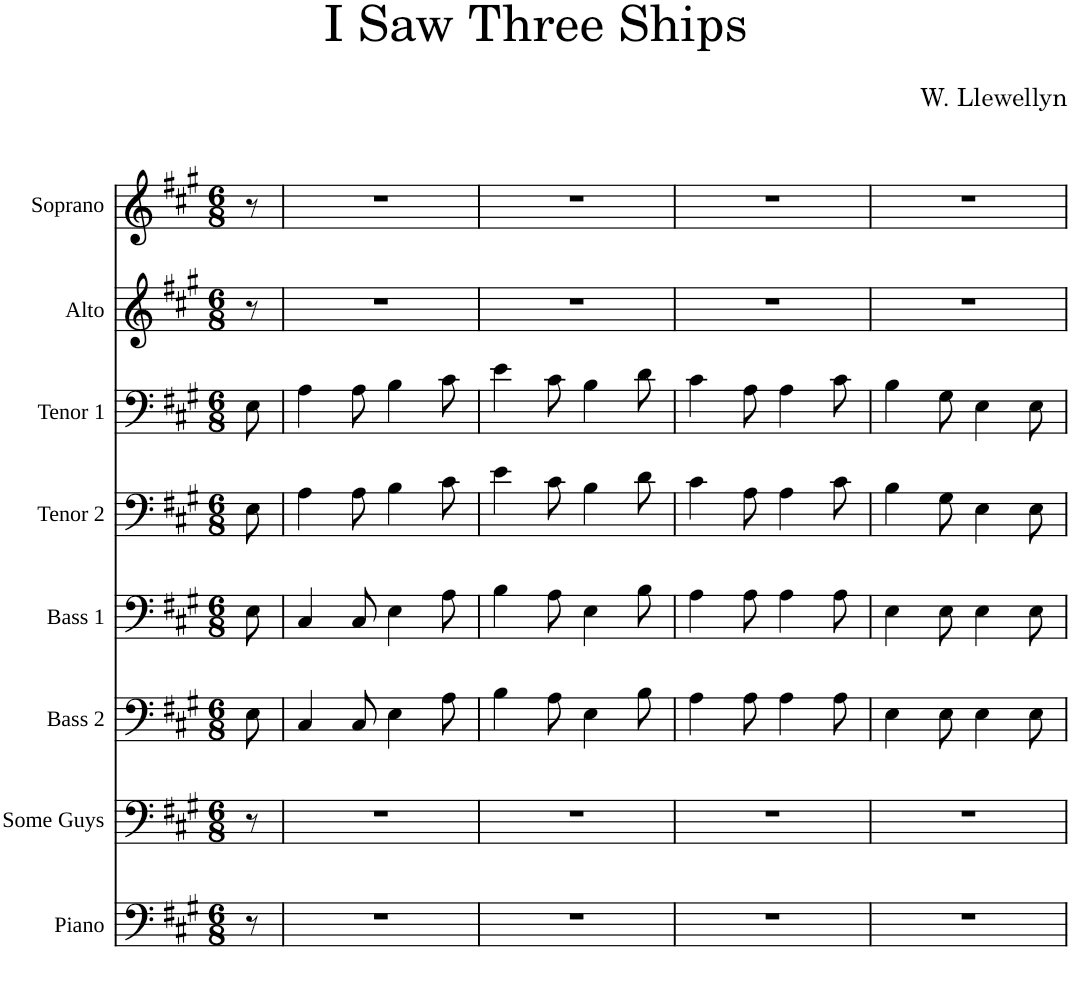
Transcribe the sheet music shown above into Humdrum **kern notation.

**kern	**kern	**kern	**kern	**kern	**kern	**kern	**kern
*part8	*part7	*part6	*part5	*part4	*part3	*part2	*part1
*staff8	*staff7	*staff6	*staff5	*staff4	*staff3	*staff2	*staff1
*I"Piano	*I"Some Guys	*I"Bass 2	*I"Bass 1	*I"Tenor 2	*I"Tenor 1	*I"Alto	*I"Soprano
*	*I'SG	*I'B2	*I'B1	*I'T2	*I'T1	*I'A.	*I'S.
*clefF4	*clefF4	*clefF4	*clefF4	*clefF4	*clefF4	*clefG2	*clefG2
*k[f#c#g#]	*k[f#c#g#]	*k[f#c#g#]	*k[f#c#g#]	*k[f#c#g#]	*k[f#c#g#]	*k[f#c#g#]	*k[f#c#g#]
*A:	*A:	*A:	*A:	*A:	*A:	*A:	*A:
*M6/8	*M6/8	*M6/8	*M6/8	*M6/8	*M6/8	*M6/8	*M6/8
=	=	=	=	=	=	=	=
8r	8r	8E\	8E\	8E\	8E\	8r	8r
=1	=1	=1	=1	=1	=1	=1	=1
2.r	2.r	4C#/	4C#/	4A\	4A\	2.r	2.r
.	.	8C#/	8C#/	8A\	8A\	.	.
.	.	4E\	4E\	4B\	4B\	.	.
.	.	8A\	8A\	8c#\	8c#\	.	.
=2	=2	=2	=2	=2	=2	=2	=2
2.r	2.r	4B\	4B\	4e\	4e\	2.r	2.r
.	.	8A\	8A\	8c#\	8c#\	.	.
.	.	4E\	4E\	4B\	4B\	.	.
.	.	8B\	8B\	8d\	8d\	.	.
=3	=3	=3	=3	=3	=3	=3	=3
2.r	2.r	4A\	4A\	4c#\	4c#\	2.r	2.r
.	.	8A\	8A\	8A\	8A\	.	.
.	.	4A\	4A\	4A\	4A\	.	.
.	.	8A\	8A\	8c#\	8c#\	.	.
=4	=4	=4	=4	=4	=4	=4	=4
2.r	2.r	4E\	4E\	4B\	4B\	2.r	2.r
.	.	8E\	8E\	8G#\	8G#\	.	.
.	.	4E\	4E\	4E\	4E\	.	.
.	.	8E\	8E\	8E\	8E\	.	.
=	=	=	=	=	=	=	=
*-	*-	*-	*-	*-	*-	*-	*-
